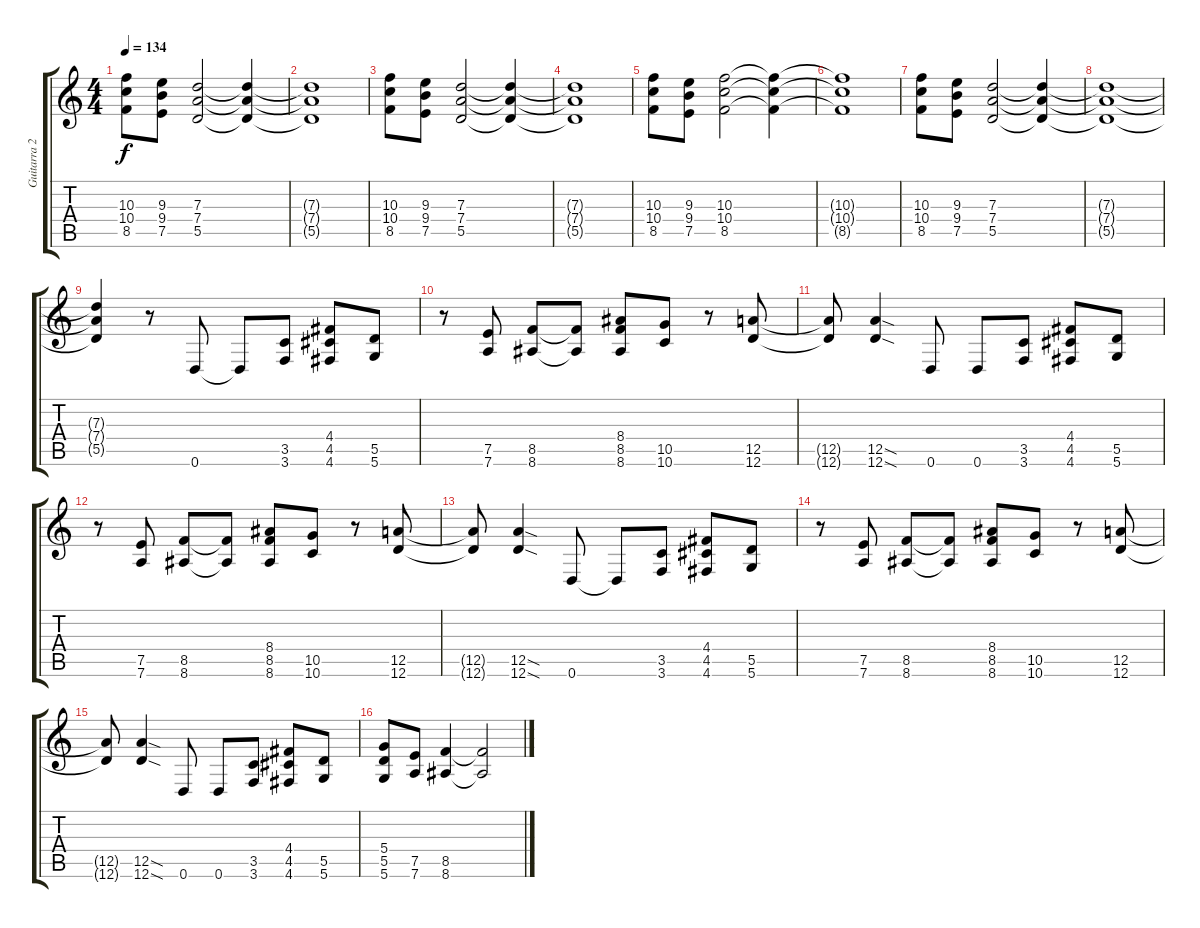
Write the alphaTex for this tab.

\track ("Guitarra 2 [Brad Whitford]" "Guitarra 2") {instrument distortionguitar}
\staff {score tabs}
\tuning (E4 B3 G3 D3 A2 D2) {hide}
\ts (4 4)
\tempo 134
\clef g2
\ks c
(10.3 10.4 8.5).8{dy f} (9.3 9.4 7.5).8 (7.3 7.4 5.5).2 (7.3{t} 7.4{t} 5.5{t}).4 |
(7.3{t} 7.4{t} 5.5{t}).1 |
(10.3 10.4 8.5).8 (9.3 9.4 7.5).8 (7.3 7.4 5.5).2 (7.3{t} 7.4{t} 5.5{t}).4 |
(7.3{t} 7.4{t} 5.5{t}).1 |
(10.3 10.4 8.5).8 (9.3 9.4 7.5).8 (10.3 10.4 8.5).2 (10.3{t} 10.4{t} 8.5{t}).4 |
(10.3{t} 10.4{t} 8.5{t}).1 |
(10.3 10.4 8.5).8 (9.3 9.4 7.5).8 (7.3 7.4 5.5).2 (7.3{t} 7.4{t} 5.5{t}).4 |
(7.3{t} 7.4{t} 5.5{t}).1 |
(7.3{t} 7.4{t} 5.5{t}).4 r.8 0.6.8 0.6{t}.8 (3.5 3.6).8 (4.4 4.5 4.6).8 (5.5 5.6).8 |
r.8 (7.5 7.6).8 (8.5 8.6).8 (8.5{t} 8.6{t}).8 (8.4 8.5 8.6).8 (10.5 10.6).8 r.8 (12.5 12.6).8 |
(12.5{t} 12.6{t}).8 (12.5{sod} 12.6{sod}).4 0.6.8 0.6.8 (3.5 3.6).8 (4.4 4.5 4.6).8 (5.5 5.6).8 |
r.8 (7.5 7.6).8 (8.5 8.6).8 (8.5{t} 8.6{t}).8 (8.4 8.5 8.6).8 (10.5 10.6).8 r.8 (12.5 12.6).8 |
(12.5{t} 12.6{t}).8 (12.5{sod} 12.6{sod}).4 0.6.8 0.6{t}.8 (3.5 3.6).8 (4.4 4.5 4.6).8 (5.5 5.6).8 |
r.8 (7.5 7.6).8 (8.5 8.6).8 (8.5{t} 8.6{t}).8 (8.4 8.5 8.6).8 (10.5 10.6).8 r.8 (12.5 12.6).8 |
(12.5{t} 12.6{t}).8 (12.5{sod} 12.6{sod}).4 0.6.8 0.6.8 (3.5 3.6).8 (4.4 4.5 4.6).8 (5.5 5.6).8 |
(5.4 5.5 5.6).8 (7.5 7.6).8 (8.5 8.6).4 (8.5{t} 8.6{t}).2
